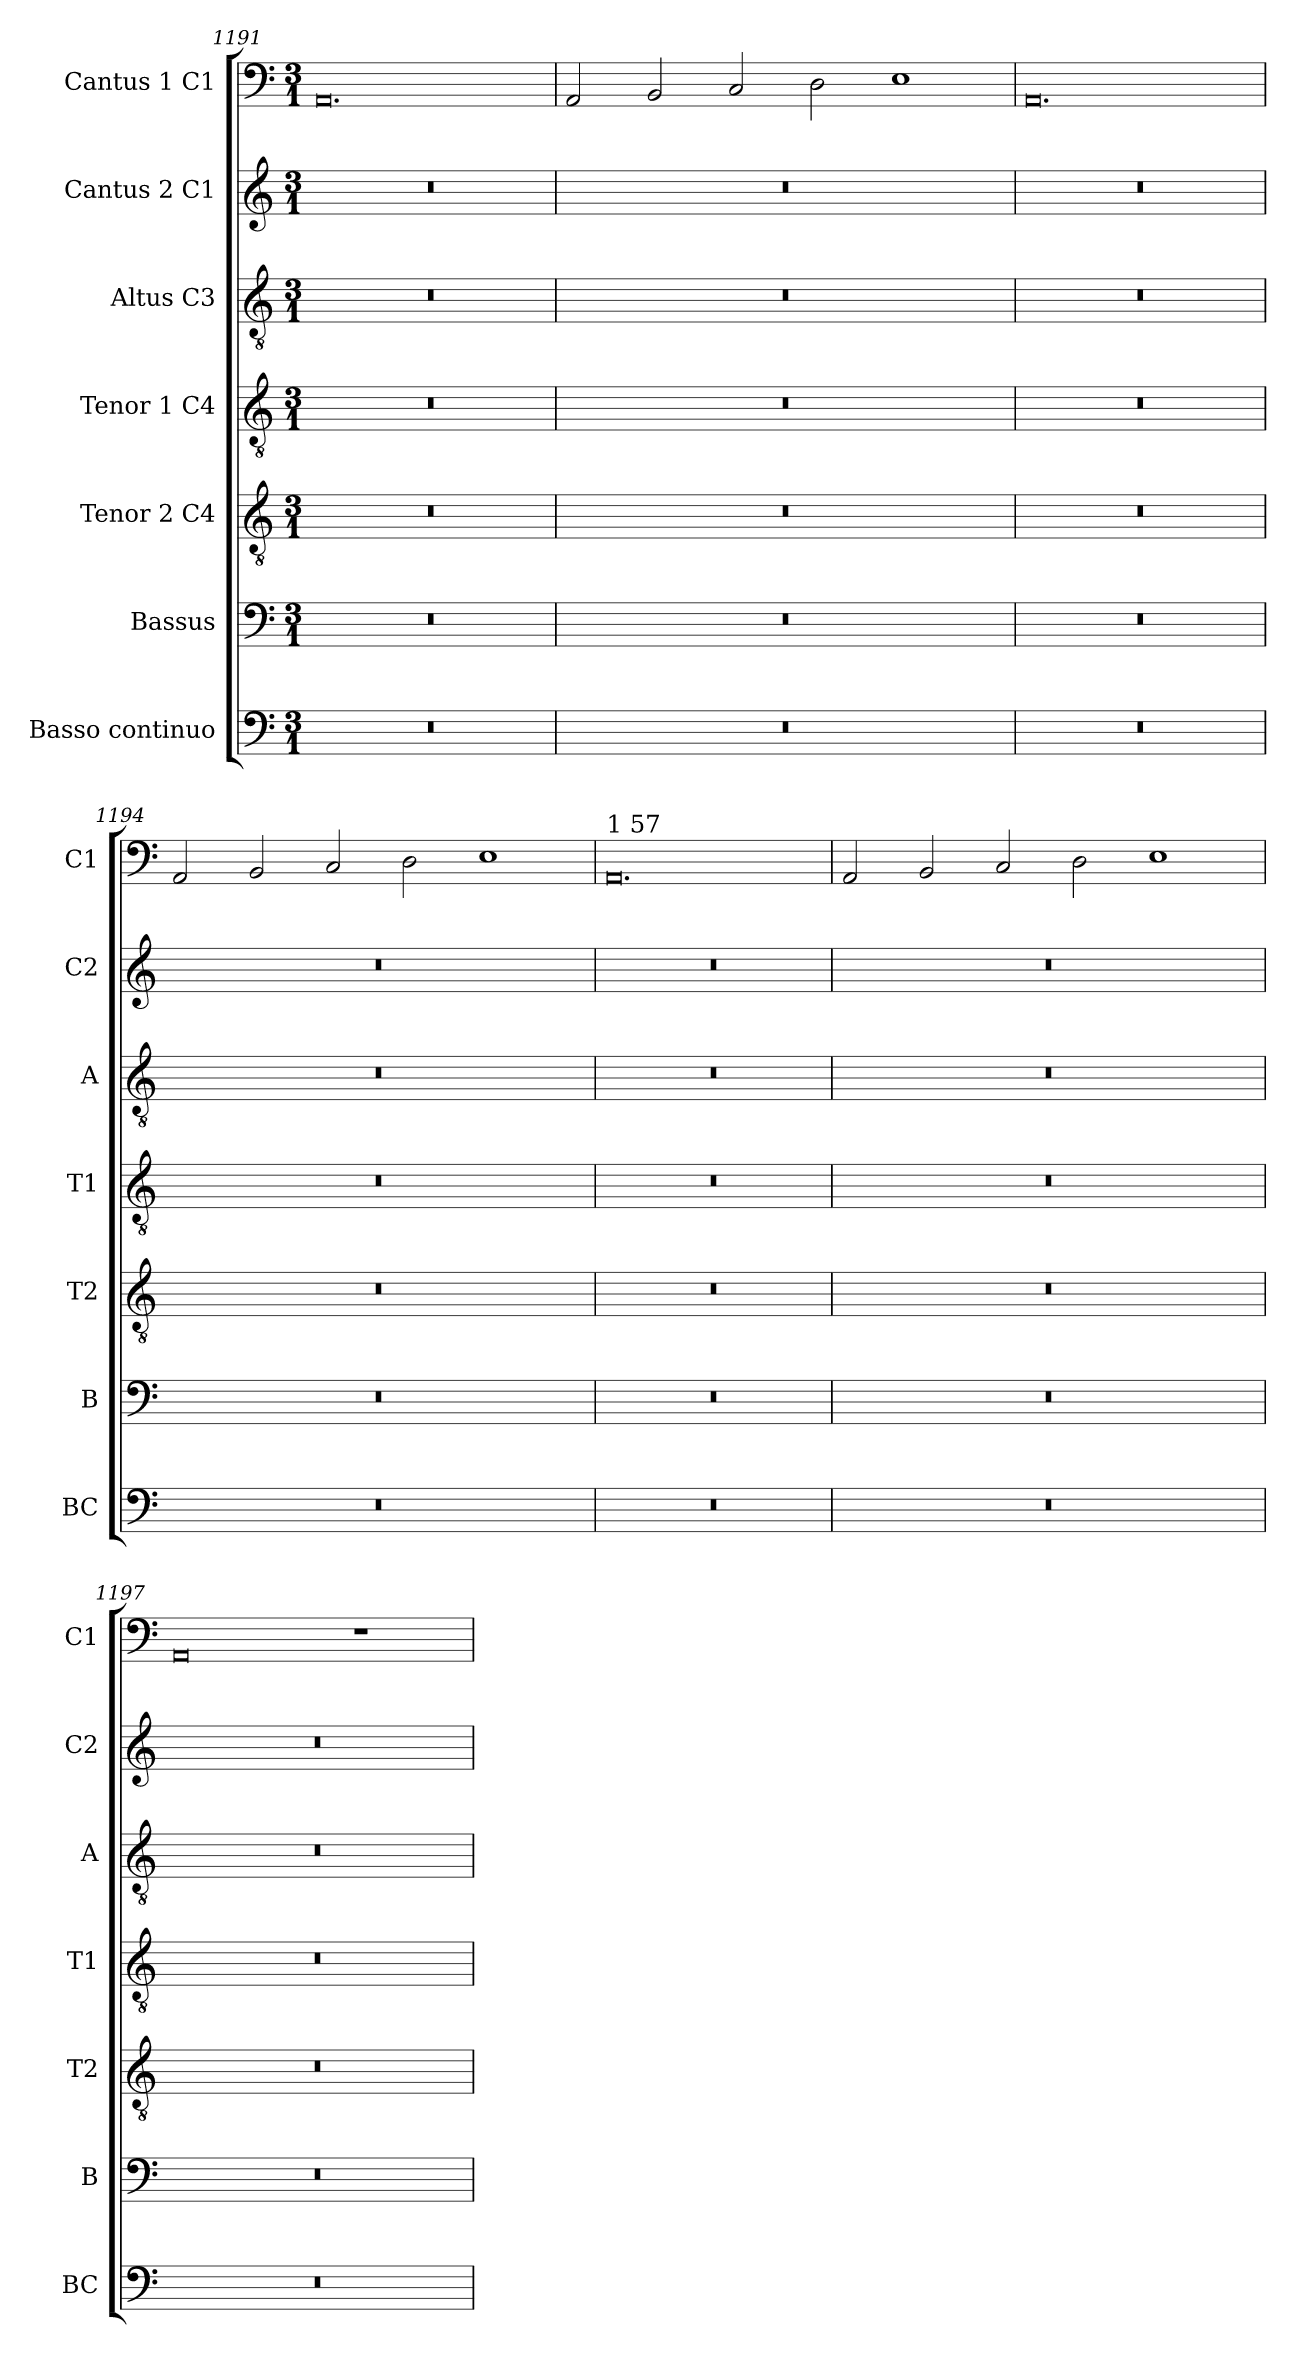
**kern	**kern	**kern	**kern	**kern	**kern	**kern
*part7	*part6	*part5	*part4	*part3	*part2	*part1
*staff7	*staff6	*staff5	*staff4	*staff3	*staff2	*staff1
*I"Basso continuo	*I"Bassus	*I"Tenor 2 C4	*I"Tenor 1 C4	*I"Altus C3	*I"Cantus 2 C1	*I"Cantus 1 C1
*I'BC	*I'B	*I'T2	*I'T1	*I'A	*I'C2	*I'C1
*clefF4	*clefF4	*clefGv2	*clefGv2	*clefGv2	*clefG2	*clefF4
*ITrd7c12	*	*	*	*	*	*
*k[]	*k[]	*k[]	*k[]	*k[]	*k[]	*k[]
*C:	*C:	*C:	*C:	*C:	*C:	*C:
*M3/1	*M3/1	*M3/1	*M3/1	*M3/1	*M3/1	*M3/1
=1191	=1191	=1191	=1191	=1191	=1191	=1191
0.r	0.r	0.r	0.r	0.r	0.r	0.AA
=1192	=1192	=1192	=1192	=1192	=1192	=1192
0.r	0.r	0.r	0.r	0.r	0.r	2AA/
.	.	.	.	.	.	2BB/
.	.	.	.	.	.	2C/
.	.	.	.	.	.	2D\
.	.	.	.	.	.	1E
=1193	=1193	=1193	=1193	=1193	=1193	=1193
0.r	0.r	0.r	0.r	0.r	0.r	0.AA
=1194	=1194	=1194	=1194	=1194	=1194	=1194
0.r	0.r	0.r	0.r	0.r	0.r	2AA/
.	.	.	.	.	.	2BB/
.	.	.	.	.	.	2C/
.	.	.	.	.	.	2D\
.	.	.	.	.	.	1E
!!LO:LB:g=z
=1195	=1195	=1195	=1195	=1195	=1195	=1195
!	!	!	!	!	!	!LO:TX:a:t=1 57
0.r	0.r	0.r	0.r	0.r	0.r	0.AA
=1196	=1196	=1196	=1196	=1196	=1196	=1196
0.r	0.r	0.r	0.r	0.r	0.r	2AA/
.	.	.	.	.	.	2BB/
.	.	.	.	.	.	2C/
.	.	.	.	.	.	2D\
.	.	.	.	.	.	1E
=1197	=1197	=1197	=1197	=1197	=1197	=1197
0.r	0.r	0.r	0.r	0.r	0.r	0AA
.	.	.	.	.	.	1r
=	=	=	=	=	=	=
*-	*-	*-	*-	*-	*-	*-
